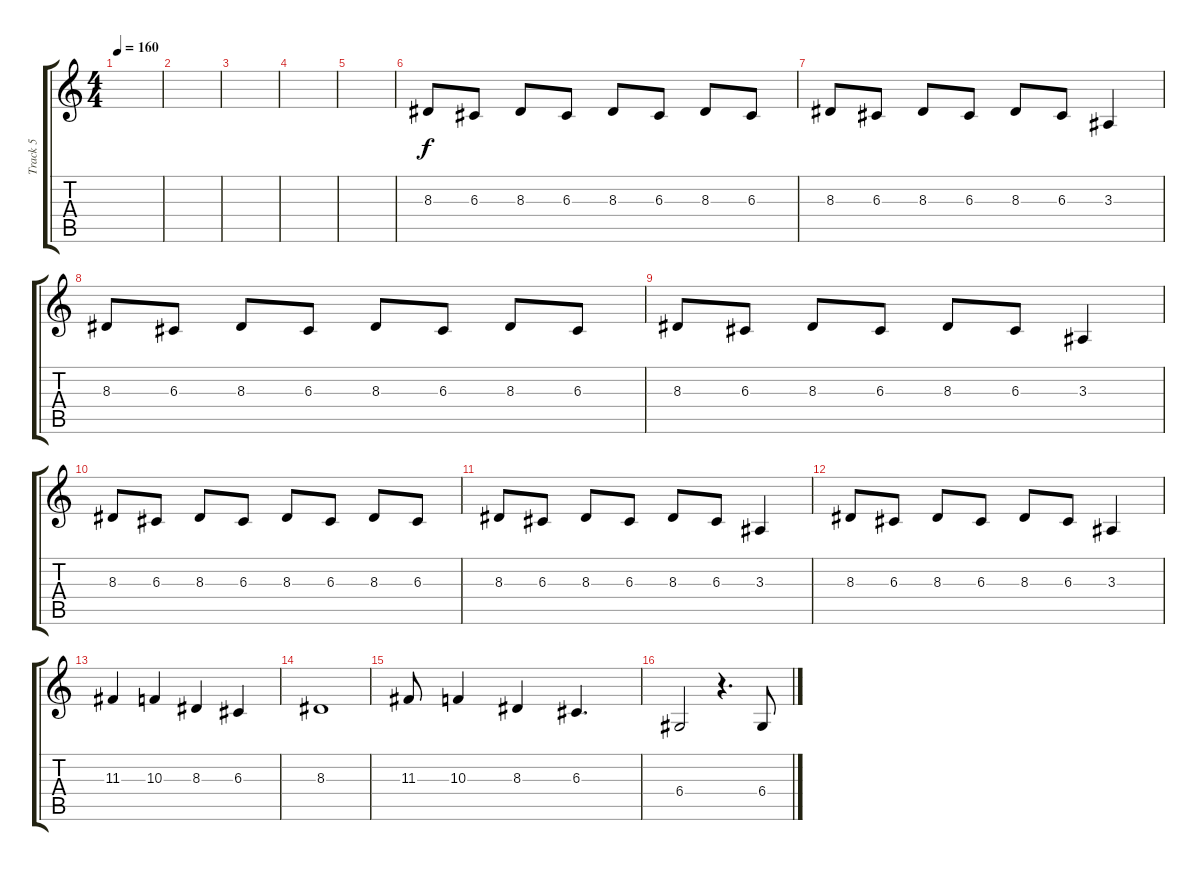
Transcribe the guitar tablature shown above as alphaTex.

\track ("Track 5" "Track 5") {instrument flute}
\staff {score tabs}
\tuning (E4 B3 G3 D3 A2 E2) {hide}
\ts (4 4)
\tempo 160
\clef g2
\ks c
|
|
|
|
|
8.3.8 6.3.8 8.3.8 6.3.8 8.3.8 6.3.8 8.3.8 6.3.8 |
8.3.8 6.3.8 8.3.8 6.3.8 8.3.8 6.3.8 3.3.4 |
8.3.8 6.3.8 8.3.8 6.3.8 8.3.8 6.3.8 8.3.8 6.3.8 |
8.3.8 6.3.8 8.3.8 6.3.8 8.3.8 6.3.8 3.3.4 |
8.3.8 6.3.8 8.3.8 6.3.8 8.3.8 6.3.8 8.3.8 6.3.8 |
8.3.8 6.3.8 8.3.8 6.3.8 8.3.8 6.3.8 3.3.4 |
8.3.8 6.3.8 8.3.8 6.3.8 8.3.8 6.3.8 3.3.4 |
11.3.4 10.3.4 8.3.4 6.3.4 |
8.3.1 |
11.3.8 10.3.4 8.3.4 6.3.4{d} |
6.4.2 r.4{d} 6.4.8
